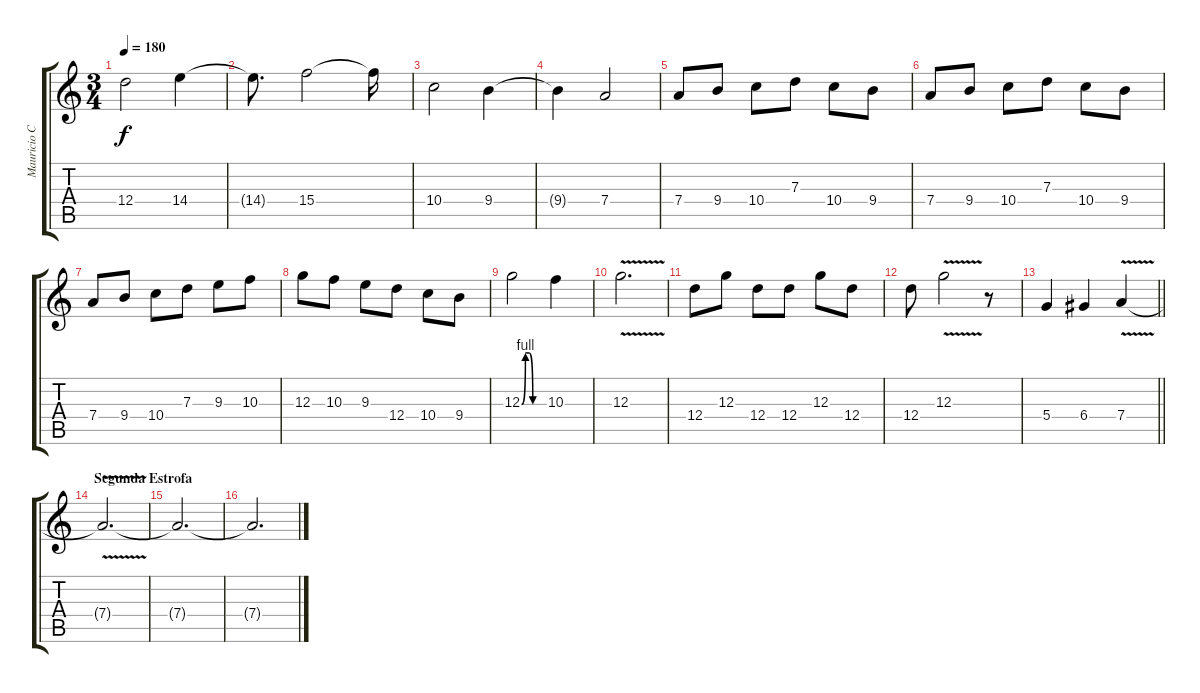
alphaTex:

\track ("Mauricio Calle" "Mauricio C") {instrument distortionguitar}
\staff {score tabs}
\tuning (E4 B3 G3 D3 A2 E2) {hide}
\ts (3 4)
\tempo 180
\clef g2
\ks c
12.4.2{dy f} 14.4.4 |
14.4{t}.8{d} 15.4.2 15.4{t}.16 |
10.4.2 9.4.4 |
9.4{t}.4 7.4.2 |
7.4.8 9.4.8 10.4.8 7.3.8 10.4.8 9.4.8 |
7.4.8 9.4.8 10.4.8 7.3.8 10.4.8 9.4.8 |
7.4.8 9.4.8 10.4.8 7.3.8 9.3.8 10.3.8 |
12.3.8 10.3.8 9.3.8 12.4.8 10.4.8 9.4.8 |
12.3{be (custom 0 0 10 4 20 4 30 0 60 0)}.2 10.3.4 |
12.3{v}.2{d} |
12.4.8 12.3.8 12.4.8 12.4.8 12.3.8 12.4.8 |
12.4.8 12.3{v}.2 r.8 |
\barLineRight lightlight
5.4.4 6.4.4 7.4{v}.4 |
\section ("" "Segunda Estrofa")
7.4{t}.2{d} |
7.4{t}.2{d} |
7.4{t}.2{d}
